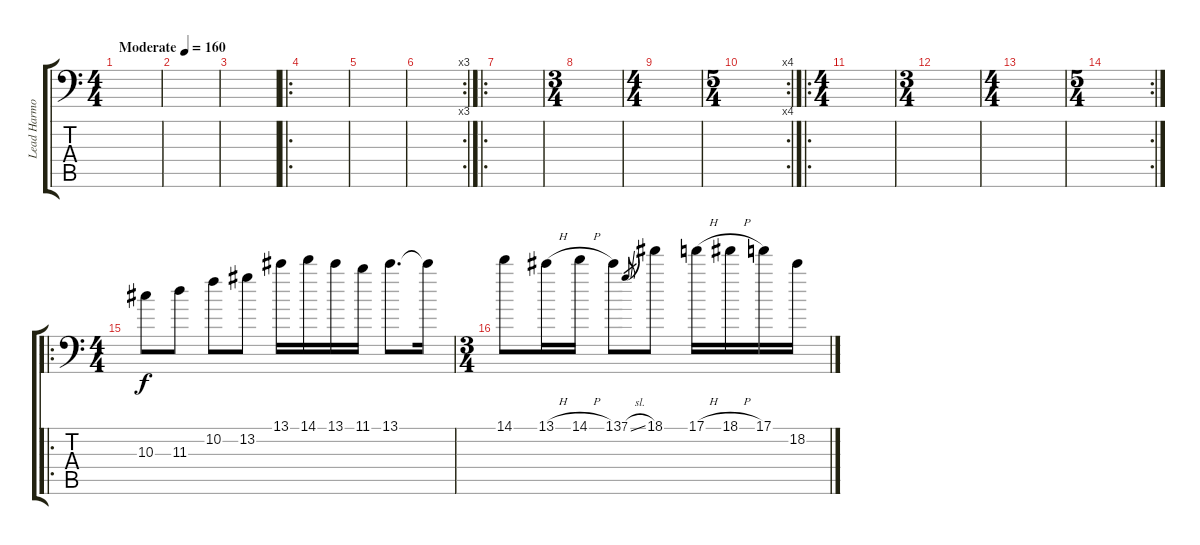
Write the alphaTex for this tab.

\track ("Lead Harmony" "Lead Harmo") {instrument distortionguitar}
\staff {score tabs}
\tuning (C4 G3 Eb3 Bb2 F2 Bb1) {hide}
\ts (4 4)
\tempo (160 "Moderate")
\clef f4
\ks c
|
|
|
\ro
|
|
\rc 3
|
\ro
|
\ts (3 4)
|
\ts (4 4)
|
\rc 4
\ts (5 4)
|
\ro
\ts (4 4)
|
\ts (3 4)
|
\ts (4 4)
|
\rc 2
\ts (5 4)
|
\ro
\ts (4 4)
10.3.8 11.3.8 10.2.8 13.2.8 13.1.16 14.1.16 13.1.16 11.1.16 13.1.8{d} 13.1{t}.16 |
\ts (3 4)
14.1.8 13.1{h}.16 14.1{h}.16 13.1.8 7.1{sl}.8{gr} 18.1.8 17.1{h}.16 18.1{h}.16 17.1.16 18.2.16
